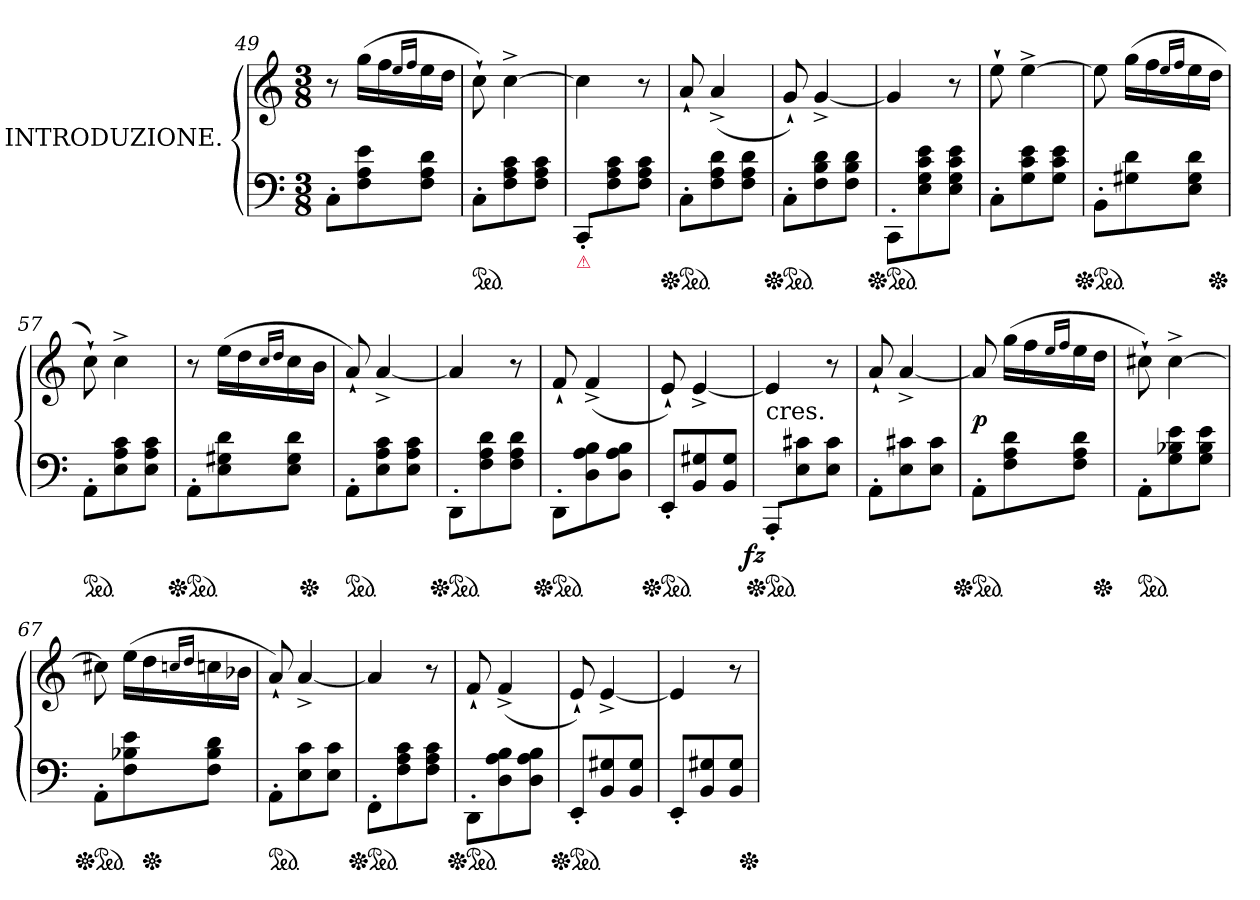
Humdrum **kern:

**kern	**kern	**dynam
*part1	*part1	*part1
*staff2	*staff1	*staff1/2
*I"INTRODUZIONE.	*	*
*clefF4	*clefG2	*
*k[]	*k[]	*
*a:	*a:	*
*M3/8	*M3/8	*
=49	=49	=49
8C'>L	8r	.
8F 8A 8e	(16ggLL	.
.	16ff	.
.	16qqee/LL	.
.	16qqff/JJ	.
8F 8A 8dJ	16ee	.
.	16ddJJ	.
=50	=50	=50
*ped	*	*
8C'>L	8cc`>)	.
8F 8A 8c	[4cc^>	.
8F 8A 8cJ	.	.
=51	=51	=51
!LO:TX:b:color=crimson:t=⚠	!	!
8CC'</L	4cc]	.
8F\ 8A\ 8c\	.	.
8F\ 8A\ 8c\J	8r	.
=52	=52	=52
*Xped	*	*
*ped	*	*
8C'>L	8a`<	.
8F 8A 8d	(4a^<	.
8F 8A 8dJ	.	.
=53	=53	=53
*Xped	*	*
*ped	*	*
8C'L	8g`<)	.
8F 8B 8d	[4g^<	.
8F 8B 8dJ	.	.
=54	=54	=54
!LO:TX:b:color=crimson:t=⚠	!	!
*Xped	*	*
*ped	*	*
8CC'</L	4g]	.
8E\ 8G\ 8c\ 8e\	.	.
8E\ 8G\ 8c\ 8e\J	8r	.
=55	=55	=55
8C'L	8ee`>	.
8G 8c 8e	[4ee^>	.
8G 8c 8eJ	.	.
=56	=56	=56
*Xped	*	*
*ped	*	*
8BB'>L	8ee]	.
8G#X 8d	(16ggLL	.
.	16ff	.
.	16qqee/LL	.
.	16qqff/JJ	.
8E 8G# 8dJ	16ee	.
*Xped	*	*
.	16ddJJ	.
=57	=57	=57
*ped	*	*
8AA'>L	8cc`>)	.
8E 8A 8c	4cc^>	.
8E 8A 8cJ	.	.
=58	=58	=58
*	*^	*
*Xped	*	*	*
*ped	*	*	*
8AA'>L	8r	4ryy	.
8E 8G#X 8d	(16eeLL	.	.
.	16dd	.	.
.	16qqcc/LL	.	.
.	16qqdd/JJ	.	.
8E 8G# 8dJ	16cc	32ryy	.
*Xped	*	*	*
.	.	16.ryy	.
.	16bJJ	.	.
*	*v	*v	*
=59	=59	=59
*ped	*	*
8AA'>L	8a`<)	.
8E 8A 8c	[4a^<	.
8E 8A 8cJ	.	.
=60	=60	=60
!LO:TX:b:color=crimson:t=⚠	!	!
*Xped	*	*
*ped	*	*
8DD'/L	4a]	.
8F\ 8A\ 8d\	.	.
8F\ 8A\ 8d\J	8r	.
=61	=61	=61
!LO:TX:b:color=crimson:t=⚠	!	!
*Xped	*	*
*ped	*	*
8DD'</L	8f`<	.
8D\ 8A\ 8B\	(4f^<	.
8D\ 8A\ 8B\J	.	.
=62	=62	=62
*Xped	*	*
*ped	*	*
8EE'<L	8e`<)	.
8BB 8G#X	[4e^<	.
8BB 8G#J	.	.
=63	=63	=63
!	!LO:TX:c:t=cres.	!
!LO:TX:b:color=crimson:t=⚠	!	!
!	!	!LO:DY:b=2:rj
*Xped	*	*
*ped	*	*
8AAA'</L	4e]	fz
8E\ 8c#X\	.	.
8E\ 8c#\J	8r	.
=64	=64	=64
8AA'>L	8a`<	.
8E 8c#X	[4a^<	.
8E 8c#J	.	.
=65	=65	=65
*Xped	*	*
*ped	*	*
8AA'>L	8a]	p
8F 8A 8d	(16ggLL	.
.	16ff	.
.	16qqee/LL	.
.	16qqff/JJ	.
8F 8A 8dJ	16ee	.
*Xped	*	*
.	16ddJJ	.
=66	=66	=66
*ped	*	*
8AA'>L	8cc#X`>)	.
8G 8B-X 8e	[4cc#^>	.
8G 8B- 8eJ	.	.
=67	=67	=67
*Xped	*	*
*ped	*	*
8AA'>L	8cc#X]	.
8F 8B-X 8e	(16eeLL	.
*Xped	*	*
.	16dd	.
.	16qqccn/LL	.
.	16qqdd/JJ	.
8F 8B- 8dJ	16ccn	.
.	16b-XJJ	.
=68	=68	=68
*ped	*	*
8AA'>L	8a`<)	.
8E 8c	[4a^<	.
8E 8cJ	.	.
=69	=69	=69
*Xped	*	*
*ped	*	*
8FF'>L	4a]	.
8F 8A 8c	.	.
8F 8A 8cJ	8r	.
=70	=70	=70
!LO:TX:b:color=crimson:t=⚠	!	!
*Xped	*	*
*ped	*	*
8DD'</L	8f`<	.
8D\ 8A\ 8B\	(4f^<	.
8D\ 8A\ 8B\J	.	.
=71	=71	=71
*Xped	*	*
*ped	*	*
8EE'<L	8e`<)	.
8BB 8G#X	[4e^<	.
8BB 8G#J	.	.
=72	=72	=72
8EE'<L	4e]	.
8BB 8G#X	.	.
8BB 8G#J	8r	.
*Xped	*	*
=	=	=
*-	*-	*-
